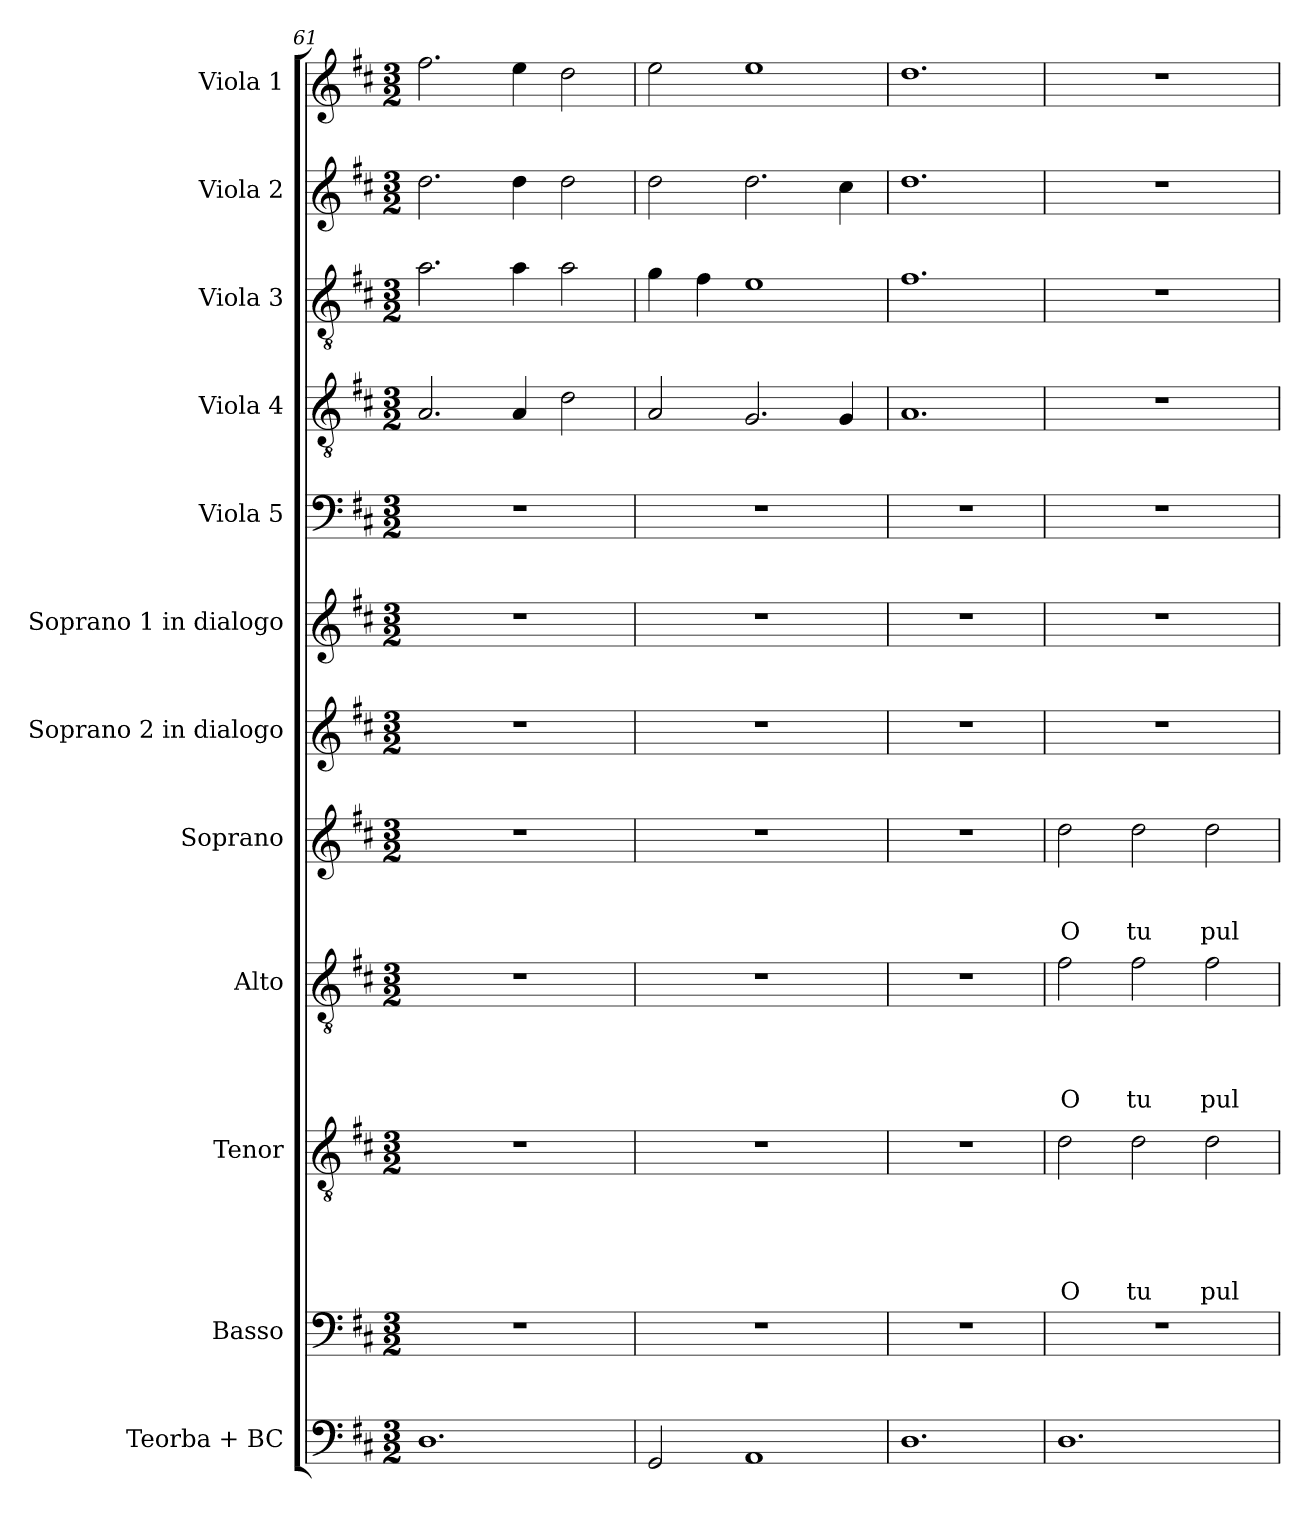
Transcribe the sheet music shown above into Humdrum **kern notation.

**kern	**kern	**kern	**text	**text	**text	**text	**text	**kern	**text	**text	**text	**text	**kern	**text	**text	**text	**kern	**kern	**kern	**kern	**kern	**kern	**kern
*part12	*part11	*part10	*part10	*part10	*part10	*part10	*part10	*part9	*part9	*part9	*part9	*part9	*part8	*part8	*part8	*part8	*part7	*part6	*part5	*part4	*part3	*part2	*part1
*staff12	*staff11	*staff10	*staff10	*staff10	*staff10	*staff10	*staff10	*staff9	*staff9	*staff9	*staff9	*staff9	*staff8	*staff8	*staff8	*staff8	*staff7	*staff6	*staff5	*staff4	*staff3	*staff2	*staff1
*I"Teorba + BC	*I"Basso	*I"Tenor	*	*	*	*	*	*I"Alto	*	*	*	*	*I"Soprano	*	*	*	*I"Soprano 2 in dialogo	*I"Soprano 1 in dialogo	*I"Viola 5	*I"Viola 4	*I"Viola 3	*I"Viola 2	*I"Viola 1
*	*I'B	*I'T	*	*	*	*	*	*I'A	*	*	*	*	*I'S	*	*	*	*I'S2	*I'S1	*I'Vl5	*I'Vl4	*I'Vl3	*I'Vl2	*I'vl1
*clefF4	*clefF4	*clefGv2	*	*	*	*	*	*clefGv2	*	*	*	*	*clefG2	*	*	*	*clefG2	*clefG2	*clefF4	*clefGv2	*clefGv2	*clefG2	*clefG2
*k[f#c#]	*k[f#c#]	*k[f#c#]	*	*	*	*	*	*k[f#c#]	*	*	*	*	*k[f#c#]	*	*	*	*k[f#c#]	*k[f#c#]	*k[f#c#]	*k[f#c#]	*k[f#c#]	*k[f#c#]	*k[f#c#]
*D:	*D:	*D:	*	*	*	*	*	*D:	*	*	*	*	*D:	*	*	*	*D:	*D:	*D:	*D:	*D:	*D:	*D:
*M3/2	*M3/2	*M3/2	*	*	*	*	*	*M3/2	*	*	*	*	*M3/2	*	*	*	*M3/2	*M3/2	*M3/2	*M3/2	*M3/2	*M3/2	*M3/2
=61	=61	=61	=61	=61	=61	=61	=61	=61	=61	=61	=61	=61	=61	=61	=61	=61	=61	=61	=61	=61	=61	=61	=61
1.D	1.r	1.r	.	.	.	.	.	1.r	.	.	.	.	1.r	.	.	.	1.r	1.r	1.r	2.A/	2.a\	2.dd\	2.ff#\
.	.	.	.	.	.	.	.	.	.	.	.	.	.	.	.	.	.	.	.	4A/	4a\	4dd\	4ee\
.	.	.	.	.	.	.	.	.	.	.	.	.	.	.	.	.	.	.	.	2d\	2a\	2dd\	2dd\
=62	=62	=62	=62	=62	=62	=62	=62	=62	=62	=62	=62	=62	=62	=62	=62	=62	=62	=62	=62	=62	=62	=62	=62
2GG/	1.r	1.r	.	.	.	.	.	1.r	.	.	.	.	1.r	.	.	.	1.r	1.r	1.r	2A/	4g\	2dd\	2ee\
.	.	.	.	.	.	.	.	.	.	.	.	.	.	.	.	.	.	.	.	.	4f#\	.	.
1AA	.	.	.	.	.	.	.	.	.	.	.	.	.	.	.	.	.	.	.	2.G/	1e	2.dd\	1ee
.	.	.	.	.	.	.	.	.	.	.	.	.	.	.	.	.	.	.	.	4G/	.	4cc#\	.
=63	=63	=63	=63	=63	=63	=63	=63	=63	=63	=63	=63	=63	=63	=63	=63	=63	=63	=63	=63	=63	=63	=63	=63
1.D	1.r	1.r	.	.	.	.	.	1.r	.	.	.	.	1.r	.	.	.	1.r	1.r	1.r	1.A	1.f#	1.dd	1.dd
!!LO:LB:g=z
=64!	=64!	=64!	=64!	=64!	=64!	=64!	=64!	=64!	=64!	=64!	=64!	=64!	=64!	=64!	=64!	=64!	=64!	=64!	=64!	=64!	=64!	=64!	=64!
!	!	!	!	!	!	!	!LO:LY:b	!	!	!	!	!LO:LY:b	!	!	!	!LO:LY:b	!	!	!	!	!	!	!
1.D	1.r	2d\	.	.	.	.	O	2f#\	.	.	.	O	2dd\	.	.	O	1.r	1.r	1.r	1.r	1.r	1.r	1.r
!	!	!	!	!	!	!	!LO:LY:b	!	!	!	!	!LO:LY:b	!	!	!	!LO:LY:b	!	!	!	!	!	!	!
.	.	2d\	.	.	.	.	tu	2f#\	.	.	.	tu	2dd\	.	.	tu	.	.	.	.	.	.	.
!	!	!	!	!	!	!	!LO:LY:b	!	!	!	!	!LO:LY:b	!	!	!	!LO:LY:b	!	!	!	!	!	!	!
.	.	2d\	.	.	.	.	pul-	2f#\	.	.	.	pul-	2dd\	.	.	pul-	.	.	.	.	.	.	.
=	=	=	=	=	=	=	=	=	=	=	=	=	=	=	=	=	=	=	=	=	=	=	=
*-	*-	*-	*-	*-	*-	*-	*-	*-	*-	*-	*-	*-	*-	*-	*-	*-	*-	*-	*-	*-	*-	*-	*-
